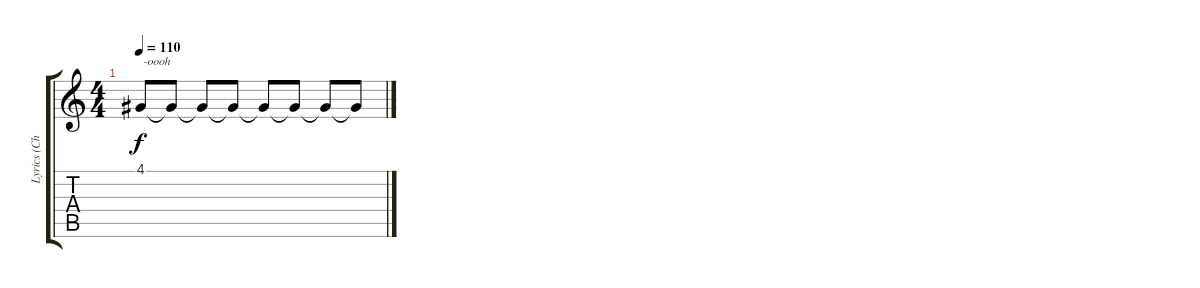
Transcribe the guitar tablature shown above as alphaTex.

\track ("Lyrics (Chester)" "Lyrics (Ch") {instrument oboe}
\staff {score tabs}
\tuning (E4 B3 G3 D3 A2 E2) {hide}
\ts (4 4)
\tempo 110
\clef g2
\ks c
4.1.8{txt " -oooh " dy f} 4.1{t}.8 4.1{t}.8 4.1{t}.8 4.1{t}.8 4.1{t}.8 4.1{t}.8 4.1{t}.8
